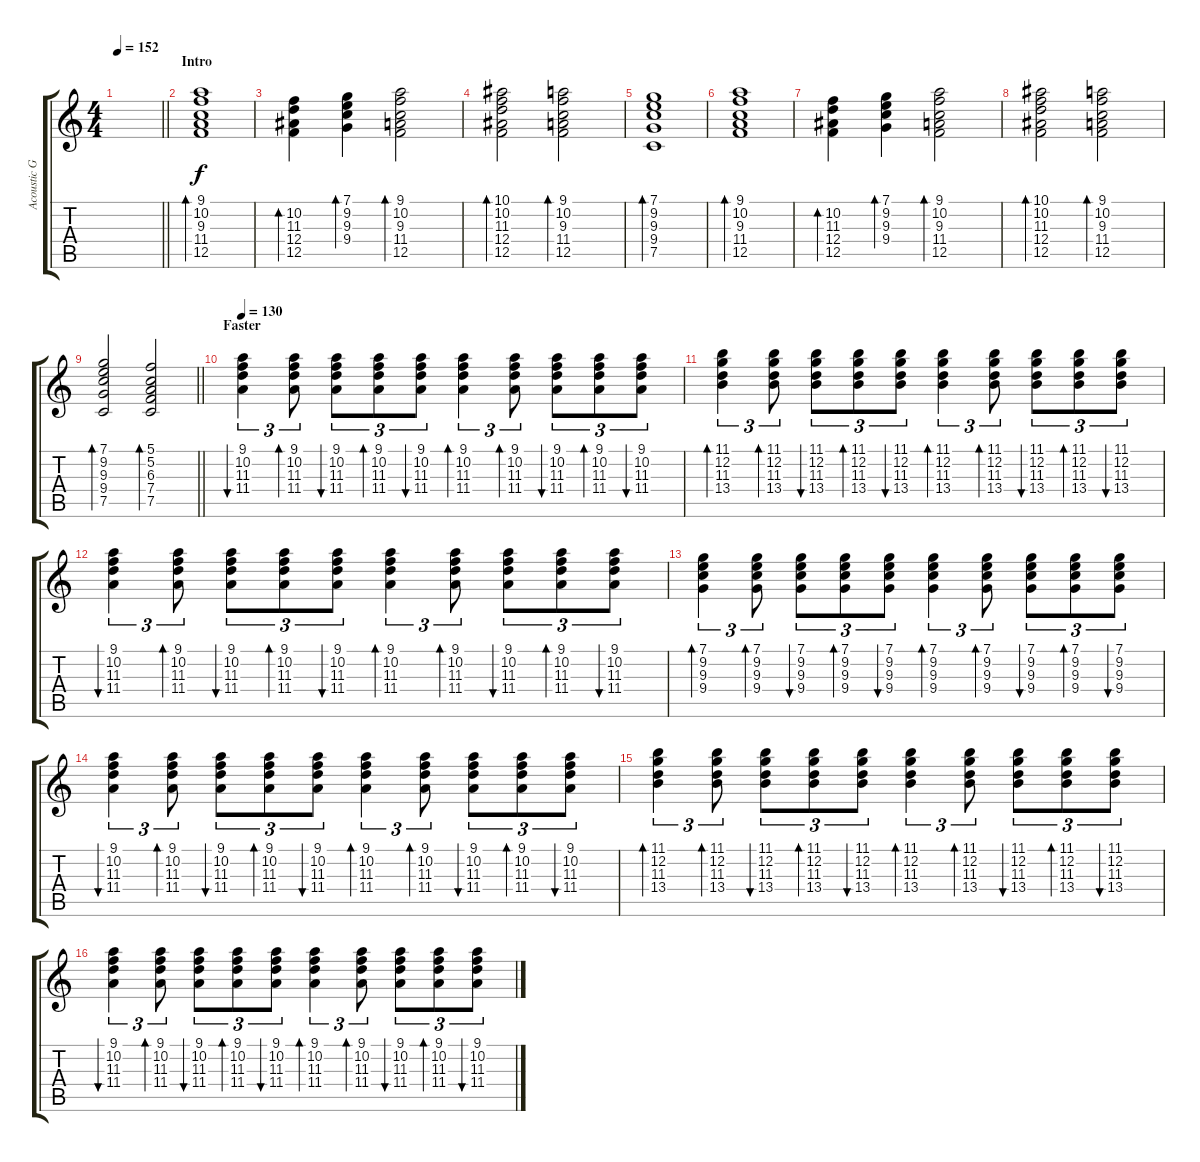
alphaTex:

\track ("Acoustic Guitar" "Acoustic G") {instrument acousticguitarsteel}
\staff {score tabs}
\tuning (C4 G3 Eb3 Bb2 F2 C2) {hide}
\ts (4 4)
\tempo 152
\tempo 125
\tempo 152
\clef g2
\barLineRight lightlight
\ks c
|
\section ("" "Intro")
(9.1 10.2 9.3 11.4 12.5).1{bd 120} |
(10.2 11.3 12.4 12.5).4{bd 60} (7.1 9.2 9.3 9.4).4{bd 60} (9.1 10.2 9.3 11.4 12.5).2{bd 120} |
(10.1 10.2 11.3 12.4 12.5).2{bd 120} (9.1 10.2 9.3 11.4 12.5).2{bd 120} |
(7.1 9.2 9.3 9.4 7.5).1{bd 120} |
(9.1 10.2 9.3 11.4 12.5).1{bd 120} |
(10.2 11.3 12.4 12.5).4{bd 60} (7.1 9.2 9.3 9.4).4{bd 60} (9.1 10.2 9.3 11.4 12.5).2{bd 120} |
(10.1 10.2 11.3 12.4 12.5).2{bd 120} (9.1 10.2 9.3 11.4 12.5).2{bd 120} |
\barLineRight lightlight
(7.1 9.2 9.3 9.4 7.5).2{bd 120} (5.1 5.2 6.3 7.4 7.5).2{bd 120} |
\section ("" "Faster")
\tempo 130
(9.1 10.2 11.3 11.4).4{tu (3 2) bu 120} (9.1 10.2 11.3 11.4).8{tu (3 2) bd 60} (9.1 10.2 11.3 11.4).8{tu (3 2) bu 60} (9.1 10.2 11.3 11.4).8{tu (3 2) bd 60} (9.1 10.2 11.3 11.4).8{tu (3 2) bu 60} (9.1 10.2 11.3 11.4).4{tu (3 2) bd 60} (9.1 10.2 11.3 11.4).8{tu (3 2) bd 60} (9.1 10.2 11.3 11.4).8{tu (3 2) bu 60} (9.1 10.2 11.3 11.4).8{tu (3 2) bd 60} (9.1 10.2 11.3 11.4).8{tu (3 2) bu 60} |
(11.1 12.2 11.3 13.4).4{tu (3 2) bd 120} (11.1 12.2 11.3 13.4).8{tu (3 2) bd 60} (11.1 12.2 11.3 13.4).8{tu (3 2) bu 60} (11.1 12.2 11.3 13.4).8{tu (3 2) bd 60} (11.1 12.2 11.3 13.4).8{tu (3 2) bu 60} (11.1 12.2 11.3 13.4).4{tu (3 2) bd 120} (11.1 12.2 11.3 13.4).8{tu (3 2) bd 60} (11.1 12.2 11.3 13.4).8{tu (3 2) bu 60} (11.1 12.2 11.3 13.4).8{tu (3 2) bd 60} (11.1 12.2 11.3 13.4).8{tu (3 2) bu 60} |
(9.1 10.2 11.3 11.4).4{tu (3 2) bu 120} (9.1 10.2 11.3 11.4).8{tu (3 2) bd 60} (9.1 10.2 11.3 11.4).8{tu (3 2) bu 60} (9.1 10.2 11.3 11.4).8{tu (3 2) bd 60} (9.1 10.2 11.3 11.4).8{tu (3 2) bu 60} (9.1 10.2 11.3 11.4).4{tu (3 2) bd 60} (9.1 10.2 11.3 11.4).8{tu (3 2) bd 60} (9.1 10.2 11.3 11.4).8{tu (3 2) bu 60} (9.1 10.2 11.3 11.4).8{tu (3 2) bd 60} (9.1 10.2 11.3 11.4).8{tu (3 2) bu 60} |
(7.1 9.2 9.3 9.4).4{tu (3 2) bd 120} (7.1 9.2 9.3 9.4).8{tu (3 2) bd 60} (7.1 9.2 9.3 9.4).8{tu (3 2) bu 60} (7.1 9.2 9.3 9.4).8{tu (3 2) bd 60} (7.1 9.2 9.3 9.4).8{tu (3 2) bu 60} (7.1 9.2 9.3 9.4).4{tu (3 2) bd 120} (7.1 9.2 9.3 9.4).8{tu (3 2) bd 60} (7.1 9.2 9.3 9.4).8{tu (3 2) bu 60} (7.1 9.2 9.3 9.4).8{tu (3 2) bd 60} (7.1 9.2 9.3 9.4).8{tu (3 2) bu 60} |
(9.1 10.2 11.3 11.4).4{tu (3 2) bu 120} (9.1 10.2 11.3 11.4).8{tu (3 2) bd 60} (9.1 10.2 11.3 11.4).8{tu (3 2) bu 60} (9.1 10.2 11.3 11.4).8{tu (3 2) bd 60} (9.1 10.2 11.3 11.4).8{tu (3 2) bu 60} (9.1 10.2 11.3 11.4).4{tu (3 2) bd 60} (9.1 10.2 11.3 11.4).8{tu (3 2) bd 60} (9.1 10.2 11.3 11.4).8{tu (3 2) bu 60} (9.1 10.2 11.3 11.4).8{tu (3 2) bd 60} (9.1 10.2 11.3 11.4).8{tu (3 2) bu 60} |
(11.1 12.2 11.3 13.4).4{tu (3 2) bd 120} (11.1 12.2 11.3 13.4).8{tu (3 2) bd 60} (11.1 12.2 11.3 13.4).8{tu (3 2) bu 60} (11.1 12.2 11.3 13.4).8{tu (3 2) bd 60} (11.1 12.2 11.3 13.4).8{tu (3 2) bu 60} (11.1 12.2 11.3 13.4).4{tu (3 2) bd 120} (11.1 12.2 11.3 13.4).8{tu (3 2) bd 60} (11.1 12.2 11.3 13.4).8{tu (3 2) bu 60} (11.1 12.2 11.3 13.4).8{tu (3 2) bd 60} (11.1 12.2 11.3 13.4).8{tu (3 2) bu 60} |
(9.1 10.2 11.3 11.4).4{tu (3 2) bu 120} (9.1 10.2 11.3 11.4).8{tu (3 2) bd 60} (9.1 10.2 11.3 11.4).8{tu (3 2) bu 60} (9.1 10.2 11.3 11.4).8{tu (3 2) bd 60} (9.1 10.2 11.3 11.4).8{tu (3 2) bu 60} (9.1 10.2 11.3 11.4).4{tu (3 2) bd 60} (9.1 10.2 11.3 11.4).8{tu (3 2) bd 60} (9.1 10.2 11.3 11.4).8{tu (3 2) bu 60} (9.1 10.2 11.3 11.4).8{tu (3 2) bd 60} (9.1 10.2 11.3 11.4).8{tu (3 2) bu 60}
